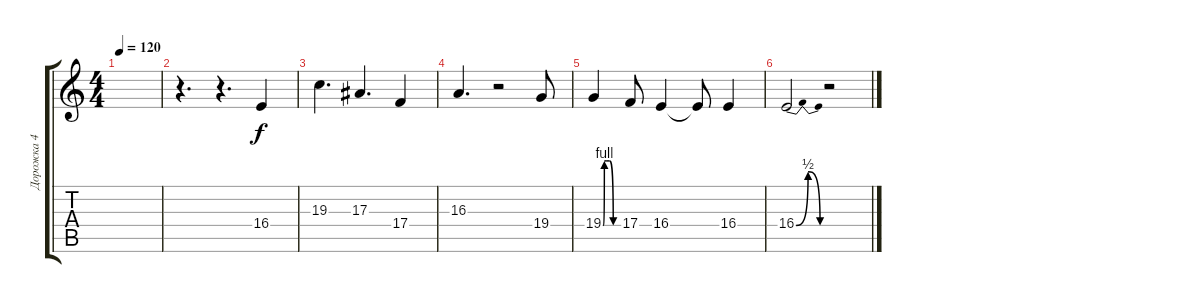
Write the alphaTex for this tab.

\track ("Дорожка 4" "Дорожка 4") {instrument englishhorn}
\staff {score tabs}
\tuning (D4 A3 F3 C3 G2 D2) {hide}
\ts (4 4)
\tempo 120
\clef g2
\ks c
|
r.4{d} r.4{d} 16.4.4 |
19.3.4{d} 17.3.4{d} 17.4.4 |
16.3.4{d} r.2 19.4.8 |
19.4{be (custom 0 0 5 4 15 4 25 4 40 0 60 0)}.4 17.4.8 16.4.4 16.4{t}.8 16.4.4 |
16.4{be (bendrelease 0 0 30 2 45 2 60 0)}.2 r.2
